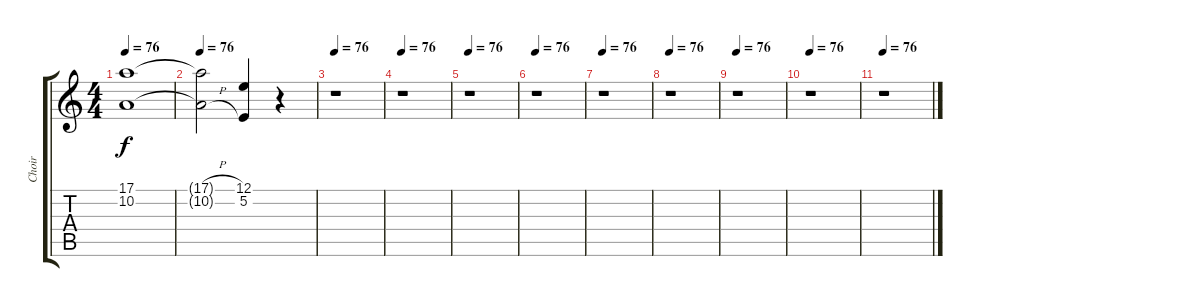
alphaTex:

\track ("Choir" "Choir") {instrument choiraahs}
\staff {score tabs}
\tuning (E4 B3 G3 D3 A2 E2) {hide}
\ts (4 4)
\tempo 76
\clef g2
\ks c
(17.1 10.2).1{dy f} |
\tempo 76
(17.1{h t} 10.2{h t}).2 (12.1 5.2).4 r.4 |
\tempo 76
r.1 |
\tempo 76
r.1 |
\tempo 76
r.1 |
\tempo 76
r.1 |
\tempo 76
r.1 |
\tempo 76
r.1 |
\tempo 76
r.1 |
\tempo 76
r.1 |
\tempo 76
r.1
